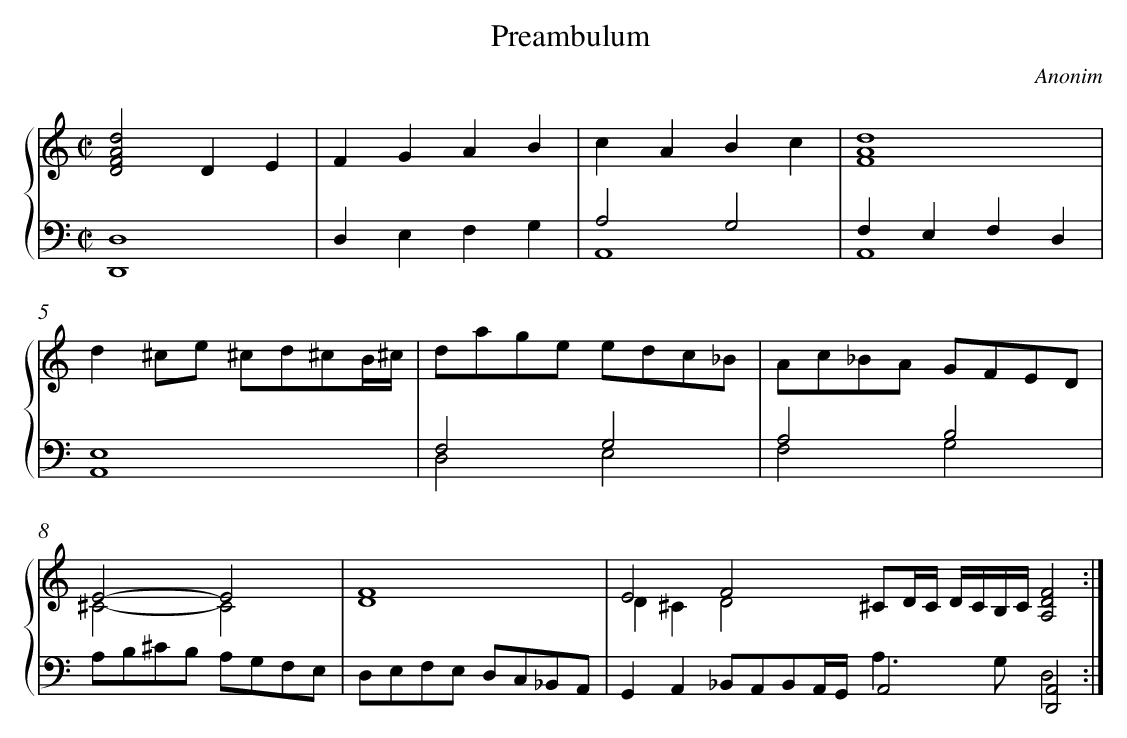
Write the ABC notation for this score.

X:1
T: Preambulum
C: Anonim
L: 1/8
M: C|
%%staves {1 2}
V: 1
V: 2 clef=bass
K: C
[V:1] [d4A4F4D4]D2E2 |
[V:2] [D,8D,,8] |
[V:1] F2G2A2B2 |
[V:2] D,2E,2F,2G,2 |
[V:1] c2A2B2c2 |
[V:2] A,4G,4 & A,,8 |
[V:1] [d8A8F8] |
[V:2] F,2E,2F,2D,2 & A,,8 |
[V:1] d2^ce ^cd^cB/^c/ |
[V:2] E,8 & A,,8 |
[V:1] dage edc_B |
[V:2] F,4G,4 & D,4E,4 |
[V:1] Ac_BA GFED |
[V:2] A,4B,4 & F,4G,4 |
[V:1] E4-E4 & ^C4-C4 |
[V:2] A,B,^CB, A,G,F,E, |
[V:1] [F8D8] |
[V:2] D,E,F,E, D,C,_B,,A,, |
[V:1] E4F4 & D2^C2D4 [|]
[V:2] G,,2A,,2_B,,A,,B,,A,,/G,,/ [|]
[V:1] ^CD/C/ D/C/B,/C/[F4D4A,4] :|]
[V:2] A,,4[A,,4D,,4] & A,2>G,2D,4 :|]
